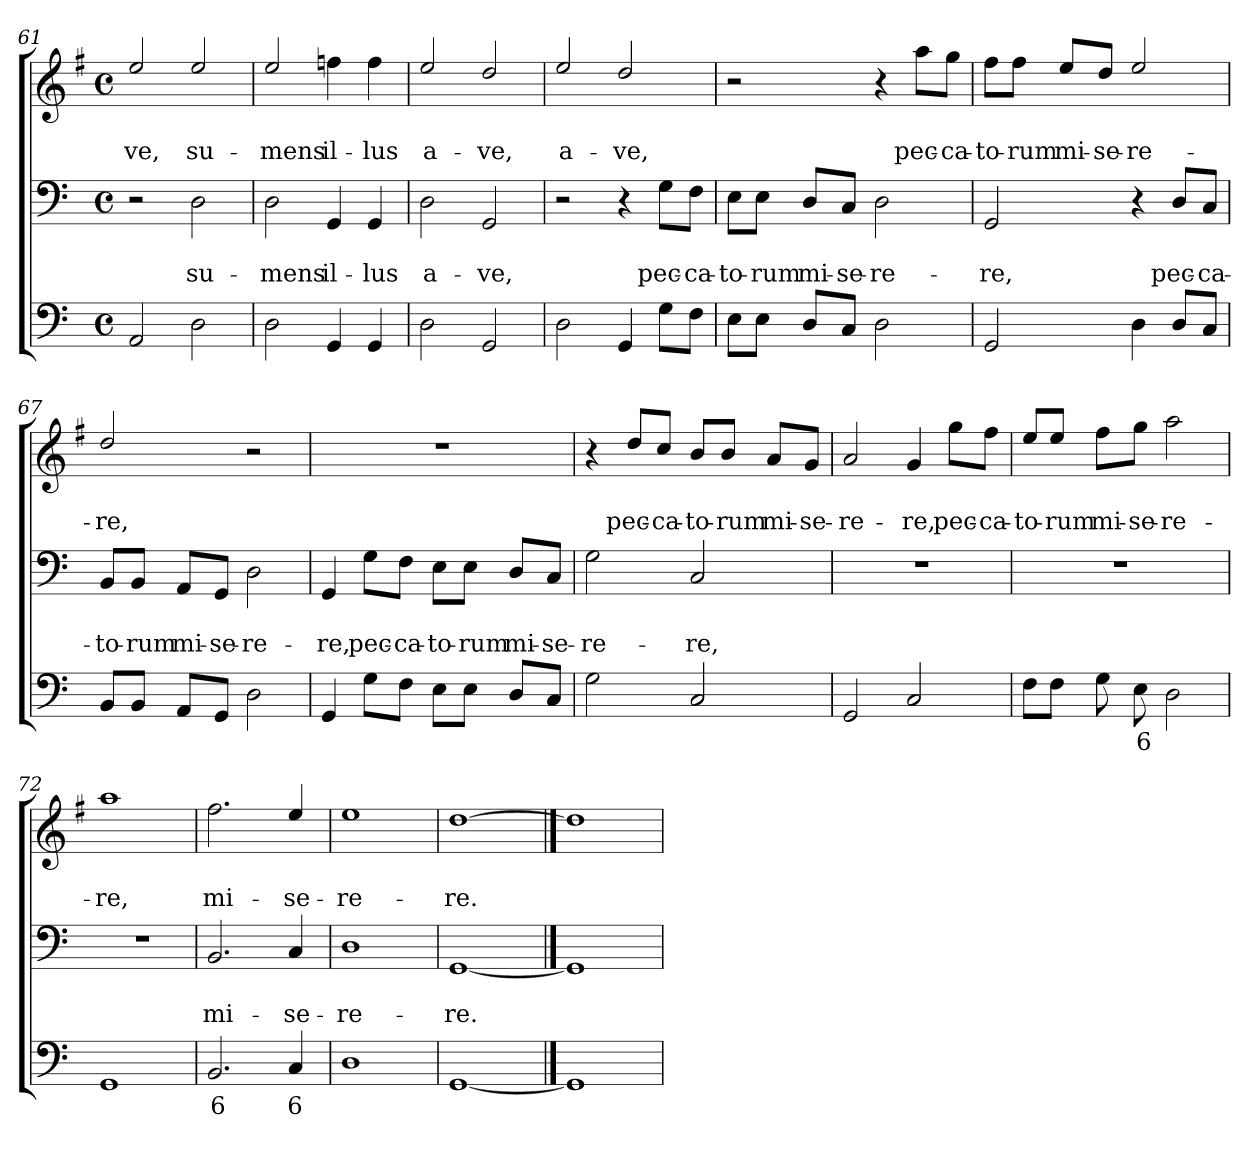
**kern	**text	**kern	**text	**text	**kern	**text	**text
*part3	*part3	*part2	*part2	*part2	*part1	*part1	*part1
*staff3	*staff3	*staff2	*staff2	*staff2	*staff1	*staff1	*staff1
*clefF4	*	*clefF4	*	*	*clefG2	*	*
*	*	*	*	*	*ITrd4c7	*	*
*k[]	*	*k[]	*	*	*k[]	*	*
*C:	*	*C:	*	*	*C:	*	*
*M4/4	*	*M4/4	*	*	*M4/4	*	*
*met(c)	*	*met(c)	*	*	*met(c)	*	*
=61	=61	=61	=61	=61	=61	=61	=61
!	!	!	!	!	!	!	!LO:LY:b
2AA/	.	2r	.	.	2a/	.	-ve,
!	!	!	!	!LO:LY:b	!	!	!LO:LY:b
2D\	.	2D\	.	su-	2a/	.	su-
=62	=62	=62	=62	=62	=62	=62	=62
!	!	!	!	!LO:LY:b	!	!	!LO:LY:b
2D\	.	2D\	.	-mens	2a/	.	-mens
!	!	!	!	!LO:LY:b	!	!	!LO:LY:b
4GG/	.	4GG/	.	il-	4b-X\	.	il-
!	!	!	!	!LO:LY:b	!	!	!LO:LY:b
4GG/	.	4GG/	.	-lus	4b-\	.	-lus
=63	=63	=63	=63	=63	=63	=63	=63
!	!	!	!	!LO:LY:b	!	!	!LO:LY:b
2D\	.	2D\	.	a-	2a/	.	a-
!	!	!	!	!LO:LY:b	!	!	!LO:LY:b
2GG/	.	2GG/	.	-ve,	2g/	.	-ve,
=64	=64	=64	=64	=64	=64	=64	=64
!	!	!	!	!	!	!	!LO:LY:b
2D\	.	2r	.	.	2a/	.	a-
!	!	!	!	!	!	!	!LO:LY:b
4GG/	.	4r	.	.	2g/	.	-ve,
!	!	!	!	!LO:LY:b	!	!	!
8G\L	.	8G\L	.	pec-	.	.	.
!	!	!	!	!LO:LY:b	!	!	!
8F\J	.	8F\J	.	-ca-	.	.	.
=65	=65	=65	=65	=65	=65	=65	=65
!	!	!	!	!LO:LY:b	!	!	!
8E\L	.	8E\L	.	-to-	2r	.	.
!	!	!	!	!LO:LY:b	!	!	!
8E\J	.	8E\J	.	-rum	.	.	.
!	!	!	!	!LO:LY:b	!	!	!
8D/L	.	8D/L	.	mi-	.	.	.
!	!	!	!	!LO:LY:b	!	!	!
8C/J	.	8C/J	.	-se-	.	.	.
!	!	!	!	!LO:LY:b	!	!	!
2D\	.	2D\	.	-re-	4r	.	.
!	!	!	!	!	!	!	!LO:LY:b
.	.	.	.	.	8dd\L	.	pec-
!	!	!	!	!	!	!	!LO:LY:b
.	.	.	.	.	8cc\J	.	-ca-
!!LO:LB:g=z
=66	=66	=66	=66	=66	=66	=66	=66
!	!	!	!	!LO:LY:b	!	!	!LO:LY:b
2GG/	.	2GG/	.	-re,	8b\L	.	-to-
!	!	!	!	!	!	!	!LO:LY:b
.	.	.	.	.	8b\J	.	-rum
!	!	!	!	!	!	!	!LO:LY:b
.	.	.	.	.	8a/L	.	mi-
!	!	!	!	!	!	!	!LO:LY:b
.	.	.	.	.	8g/J	.	-se-
!	!	!	!	!	!	!	!LO:LY:b
4D\	.	4r	.	.	2a/	.	-re-
!	!	!	!	!LO:LY:b	!	!	!
8D/L	.	8D/L	.	pec-	.	.	.
!	!	!	!	!LO:LY:b	!	!	!
8C/J	.	8C/J	.	-ca-	.	.	.
=67	=67	=67	=67	=67	=67	=67	=67
!	!	!	!	!LO:LY:b	!	!	!LO:LY:b
8BB/L	.	8BB/L	.	-to-	2g/	.	-re,
!	!	!	!	!LO:LY:b	!	!	!
8BB/J	.	8BB/J	.	-rum	.	.	.
!	!	!	!	!LO:LY:b	!	!	!
8AA/L	.	8AA/L	.	mi-	.	.	.
!	!	!	!	!LO:LY:b	!	!	!
8GG/J	.	8GG/J	.	-se-	.	.	.
!	!	!	!	!LO:LY:b	!	!	!
2D\	.	2D\	.	-re-	2r	.	.
=68	=68	=68	=68	=68	=68	=68	=68
!	!	!	!	!LO:LY:b	!	!	!
4GG/	.	4GG/	.	-re,	1r	.	.
!	!	!	!	!LO:LY:b	!	!	!
8G\L	.	8G\L	.	pec-	.	.	.
!	!	!	!	!LO:LY:b	!	!	!
8F\J	.	8F\J	.	-ca-	.	.	.
!	!	!	!	!LO:LY:b	!	!	!
8E\L	.	8E\L	.	-to-	.	.	.
!	!	!	!	!LO:LY:b	!	!	!
8E\J	.	8E\J	.	-rum	.	.	.
!	!	!	!	!LO:LY:b	!	!	!
8D/L	.	8D/L	.	mi-	.	.	.
!	!	!	!	!LO:LY:b	!	!	!
8C/J	.	8C/J	.	-se-	.	.	.
=69	=69	=69	=69	=69	=69	=69	=69
!	!	!	!	!LO:LY:b	!	!	!
2G\	.	2G\	.	-re-	4r	.	.
!	!	!	!	!	!	!	!LO:LY:b
.	.	.	.	.	8g/L	.	pec-
!	!	!	!	!	!	!	!LO:LY:b
.	.	.	.	.	8f/J	.	-ca-
!	!	!	!	!LO:LY:b	!	!	!LO:LY:b
2C/	.	2C/	.	-re,	8e/L	.	-to-
!	!	!	!	!	!	!	!LO:LY:b
.	.	.	.	.	8e/J	.	-rum
!	!	!	!	!	!	!	!LO:LY:b
.	.	.	.	.	8d/L	.	mi-
!	!	!	!	!	!	!	!LO:LY:b
.	.	.	.	.	8c/J	.	-se-
!!LO:LB:g=z
=70	=70	=70	=70	=70	=70	=70	=70
!	!	!	!	!	!	!	!LO:LY:b
2GG/	.	1r	.	.	2d/	.	-re-
!	!	!	!	!	!	!	!LO:LY:b
2C/	.	.	.	.	4c/	.	-re,
!	!	!	!	!	!	!	!LO:LY:b
.	.	.	.	.	8cc\L	.	pec-
!	!	!	!	!	!	!	!LO:LY:b
.	.	.	.	.	8b\J	.	-ca-
=71	=71	=71	=71	=71	=71	=71	=71
!	!	!	!	!	!	!	!LO:LY:b
8F\L	.	1r	.	.	8a/L	.	-to-
!	!	!	!	!	!	!	!LO:LY:b
8F\J	.	.	.	.	8a/J	.	-rum
!	!	!	!	!	!	!	!LO:LY:b
8G\	.	.	.	.	8b\L	.	mi-
!	!LO:LY:b	!	!	!	!	!	!LO:LY:b
8E\	6	.	.	.	8cc\J	.	-se-
!	!	!	!	!	!	!	!LO:LY:b
2D\	.	.	.	.	2dd\	.	-re-
=72	=72	=72	=72	=72	=72	=72	=72
!	!	!	!	!	!	!	!LO:LY:b
1GG	.	1r	.	.	1dd	.	-re,
=73	=73	=73	=73	=73	=73	=73	=73
!	!LO:LY:b	!	!	!LO:LY:b	!	!	!LO:LY:b
2.BB/	6	2.BB/	.	mi-	2.b\	.	mi-
!	!LO:LY:b	!	!	!LO:LY:b	!	!	!LO:LY:b
4C/	6	4C/	.	-se-	4a/	.	-se-
=74	=74	=74	=74	=74	=74	=74	=74
!	!	!	!	!LO:LY:b	!	!	!LO:LY:b
1D	.	1D	.	-re-	1a	.	-re-
=75	=75	=75	=75	=75	=75	=75	=75
!	!	!	!	!LO:LY:b	!	!	!LO:LY:b
[1GG	.	[1GG	.	re.	[1g	.	-re.
==76	==76	==76	==76	==76	==76	==76	==76
1GG]	.	1GG]	.	.	1g]	.	.
=	=	=	=	=	=	=	=
*-	*-	*-	*-	*-	*-	*-	*-
